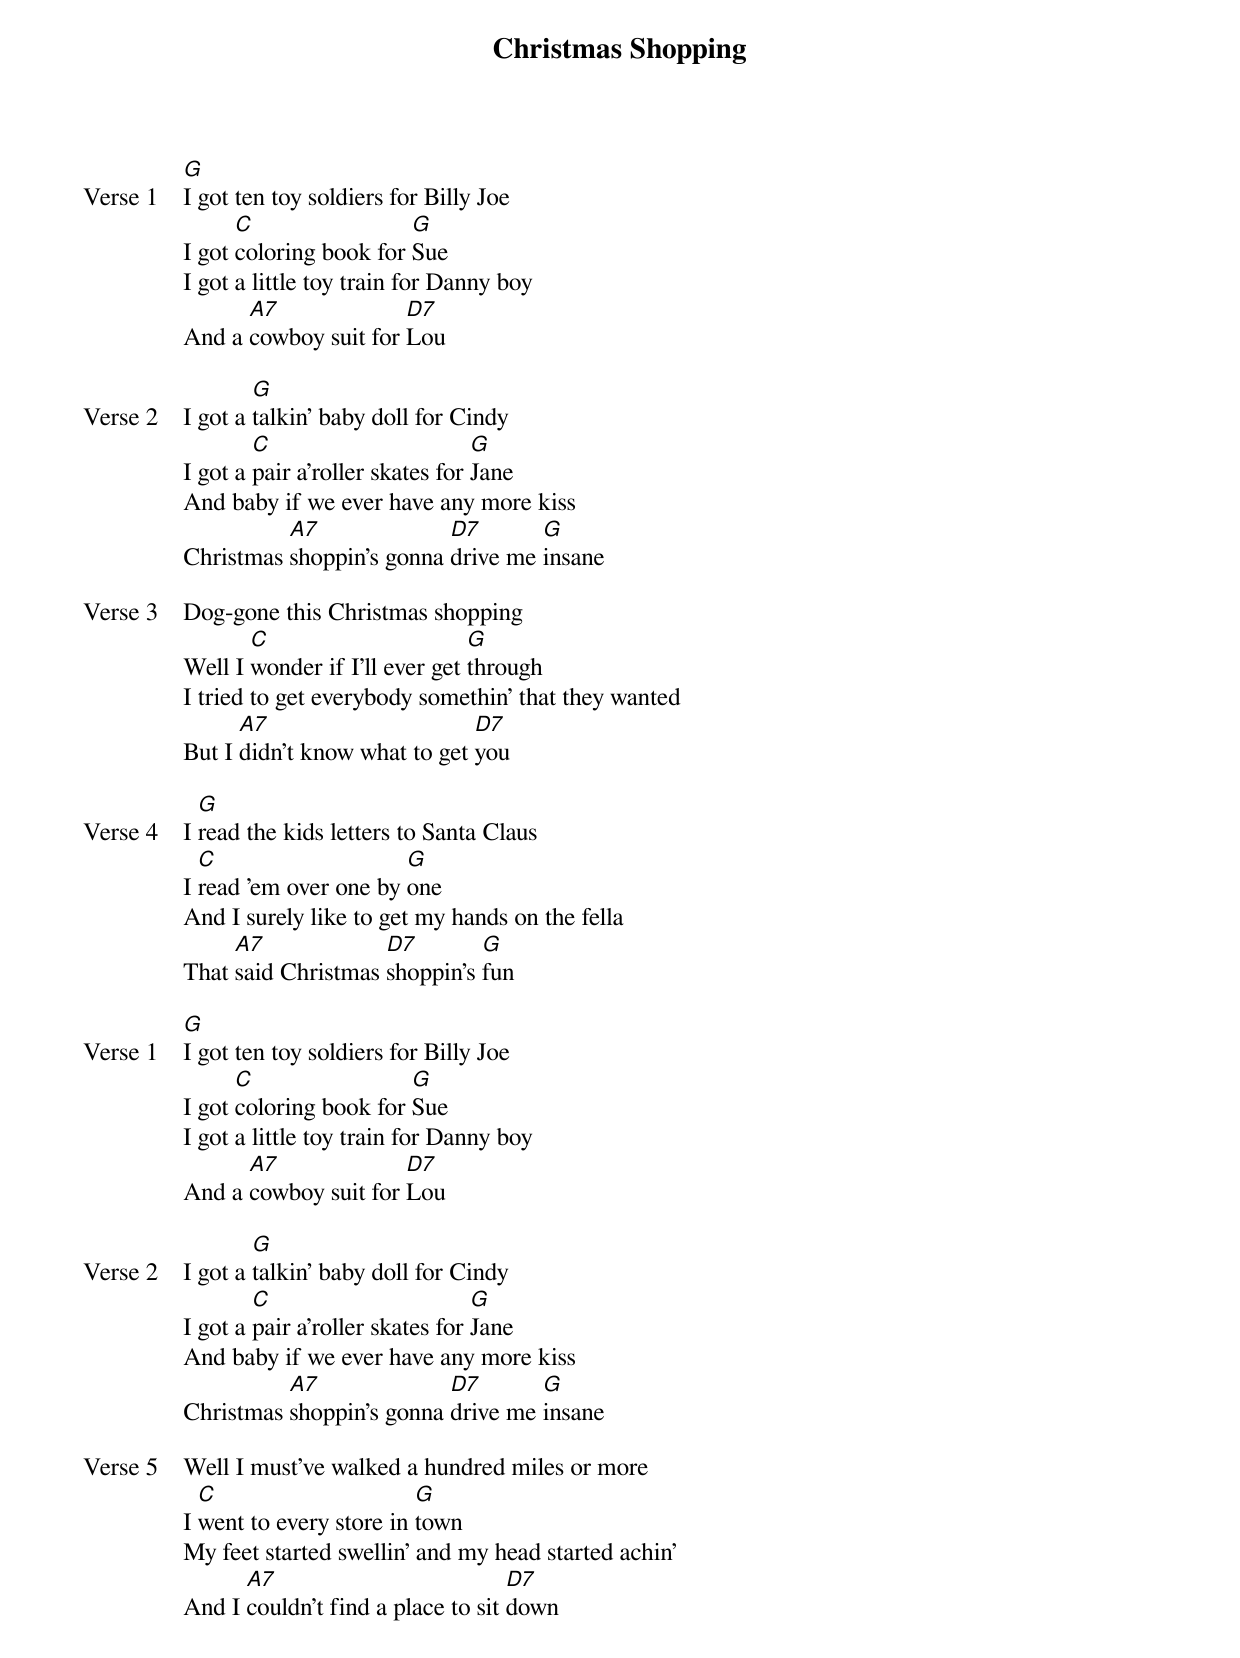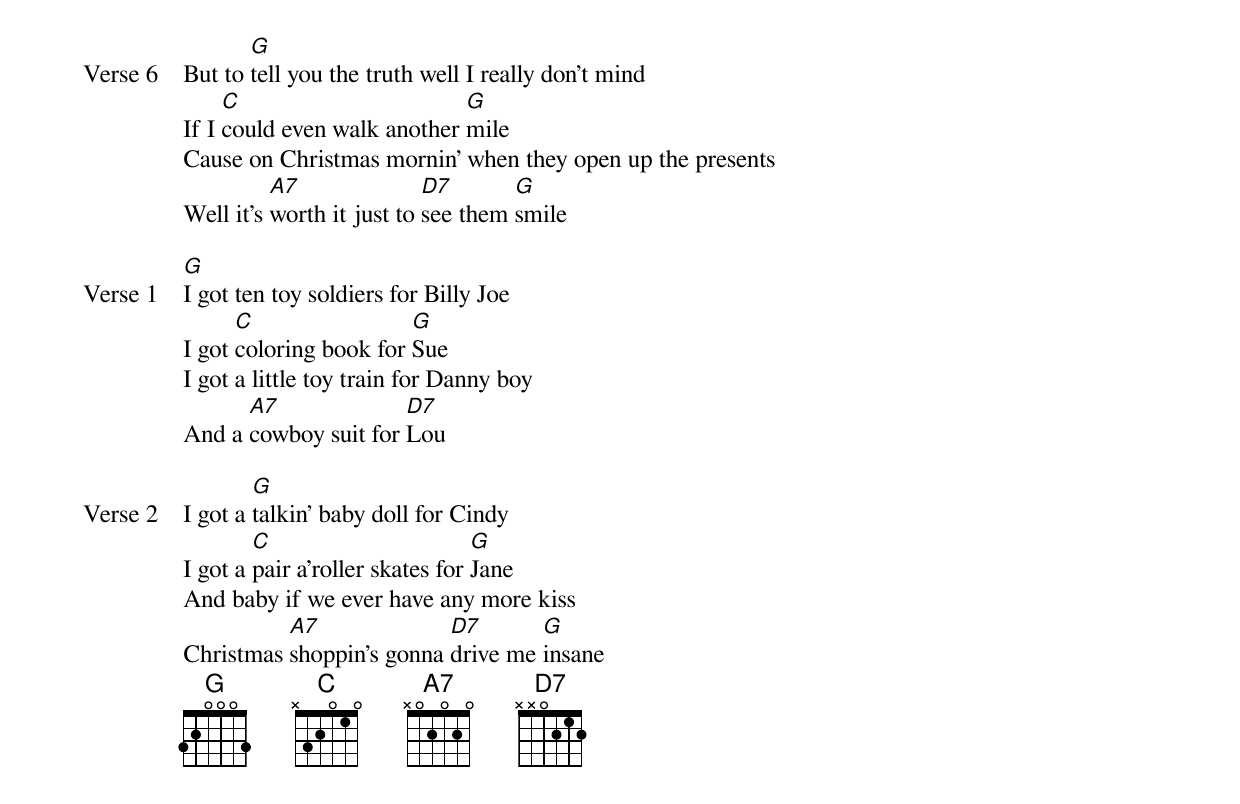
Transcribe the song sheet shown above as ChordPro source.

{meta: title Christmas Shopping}
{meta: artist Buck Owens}
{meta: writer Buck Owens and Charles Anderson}

{start_of_verse: Verse 1}
[G]I got ten toy soldiers for Billy Joe
I got [C]coloring book for [G]Sue
I got a little toy train for Danny boy
And a [A7]cowboy suit for [D7]Lou
{end_of_verse}

{start_of_verse: Verse 2}
I got a [G]talkin' baby doll for Cindy
I got a [C]pair a'roller skates for [G]Jane
And baby if we ever have any more kiss
Christmas [A7]shoppin's gonna [D7]drive me [G]insane
{end_of_verse}

{start_of_verse: Verse 3}
Dog-gone this Christmas shopping
Well I [C]wonder if I'll ever get [G]through
I tried to get everybody somethin' that they wanted
But I [A7]didn't know what to get [D7]you
{end_of_verse}

{start_of_verse: Verse 4}
I [G]read the kids letters to Santa Claus
I [C]read 'em over one by [G]one
And I surely like to get my hands on the fella
That [A7]said Christmas [D7]shoppin's [G]fun
{end_of_verse}

{start_of_verse: Verse 1}
[G]I got ten toy soldiers for Billy Joe
I got [C]coloring book for [G]Sue
I got a little toy train for Danny boy
And a [A7]cowboy suit for [D7]Lou
{end_of_verse}

{start_of_verse: Verse 2}
I got a [G]talkin' baby doll for Cindy
I got a [C]pair a'roller skates for [G]Jane
And baby if we ever have any more kiss
Christmas [A7]shoppin's gonna [D7]drive me [G]insane
{end_of_verse}

{start_of_verse: Verse 5}
Well I must've walked a hundred miles or more
I [C]went to every store in [G]town
My feet started swellin' and my head started achin'
And I [A7]couldn't find a place to sit [D7]down
{end_of_verse}

{start_of_verse: Verse 6}
But to [G]tell you the truth well I really don't mind
If I [C]could even walk another [G]mile
Cause on Christmas mornin' when they open up the presents
Well it's [A7]worth it just to [D7]see them [G]smile
{end_of_verse}

{start_of_verse: Verse 1}
[G]I got ten toy soldiers for Billy Joe
I got [C]coloring book for [G]Sue
I got a little toy train for Danny boy
And a [A7]cowboy suit for [D7]Lou
{end_of_verse}

{start_of_verse: Verse 2}
I got a [G]talkin' baby doll for Cindy
I got a [C]pair a'roller skates for [G]Jane
And baby if we ever have any more kiss
Christmas [A7]shoppin's gonna [D7]drive me [G]insane
{end_of_verse}
